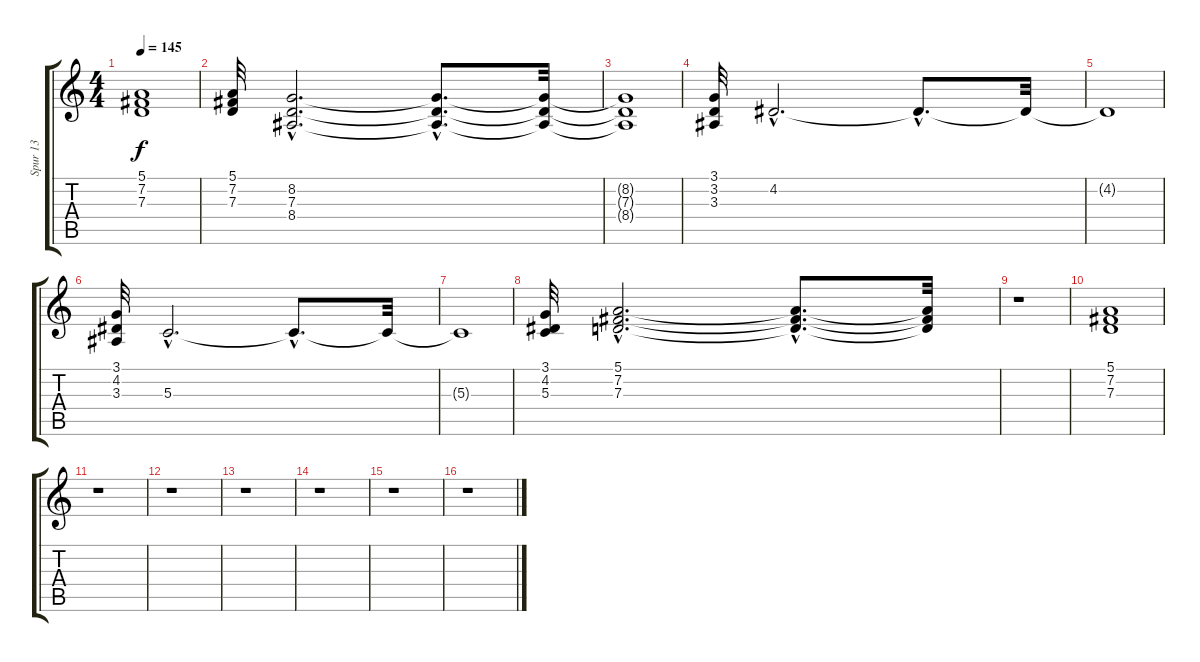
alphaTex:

\track ("Spur 13" "Spur 13") {instrument pad2warm}
\staff {score tabs}
\tuning (E4 B3 G3 D3 A2 E2) {hide}
\ts (4 4)
\tempo 145
\clef g2
\ks c
(5.1 7.2 7.3).1{dy f} |
(5.1 7.2 7.3).32 (8.2{hac} 7.3{hac} 8.4{hac}).2{d} (8.2{hac t} 7.3{hac t} 8.4{hac t}).8{d} (8.2{t} 7.3{t} 8.4{t}).32 |
(8.2{t} 7.3{t} 8.4{t}).1 |
(3.1 3.2 3.3).32 4.2{hac}.2{d} 4.2{hac t}.8{d} 4.2{t}.32 |
4.2{t}.1 |
(3.1 4.2 3.3).32 5.3{hac}.2{d} 5.3{hac t}.8{d} 5.3{t}.32 |
5.3{t}.1 |
(3.1 4.2 5.3).32 (5.1{hac} 7.2{hac} 7.3{hac}).2{d} (5.1{hac t} 7.2{hac t} 7.3{hac t}).8{d} (5.1{t} 7.2{t} 7.3{t}).32 |
r.1 |
(5.1 7.2 7.3).1 |
r.1 |
r.1 |
r.1 |
r.1 |
r.1 |
r.1
